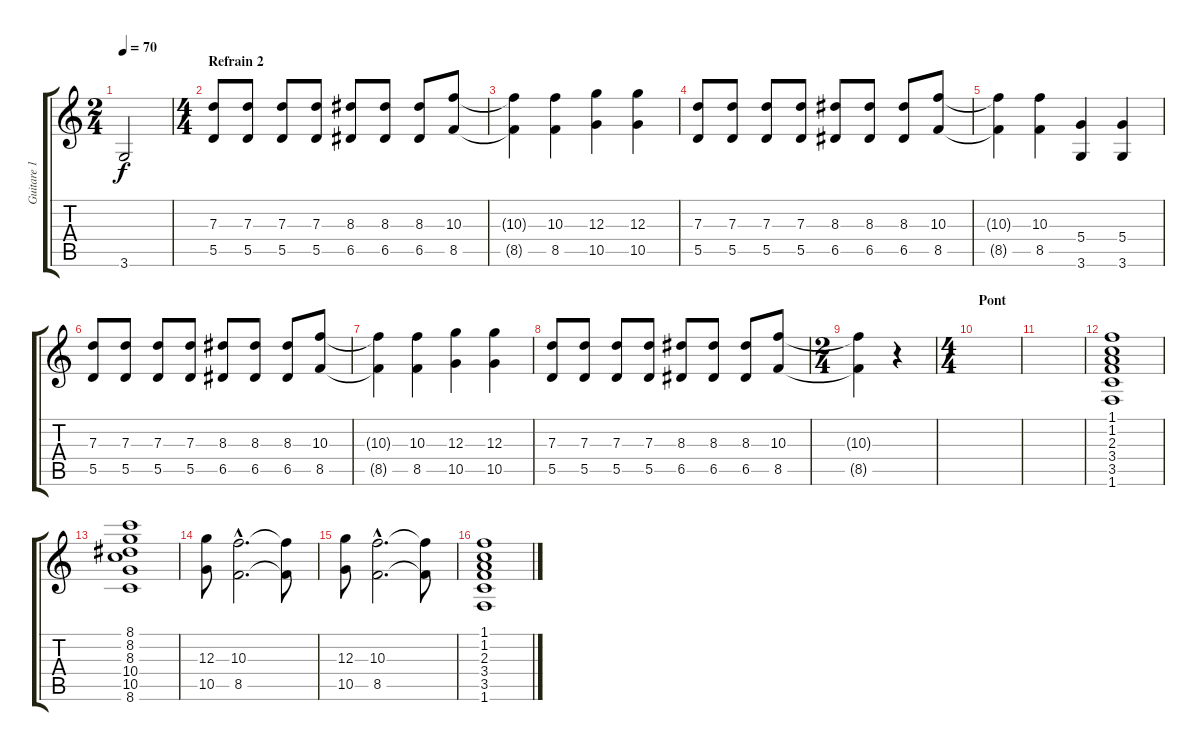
\track ("Guitare 1" "Guitare 1") {instrument distortionguitar}
\staff {score tabs}
\tuning (E4 B3 G3 D3 A2 E2) {hide}
\ts (2 4)
\tempo 70
\clef g2
\ks c
3.6{t}.2{dy f} |
\ts (4 4)
\section ("" "Refrain 2")
(7.3 5.5).8{volume 13 instrument distortionguitar} (7.3 5.5).8 (7.3 5.5).8 (7.3 5.5).8 (8.3 6.5).8 (8.3 6.5).8 (8.3 6.5).8 (10.3 8.5).8 |
(10.3{t} 8.5{t}).4 (10.3 8.5).4 (12.3 10.5).4 (12.3 10.5).4 |
(7.3 5.5).8 (7.3 5.5).8 (7.3 5.5).8 (7.3 5.5).8 (8.3 6.5).8 (8.3 6.5).8 (8.3 6.5).8 (10.3 8.5).8 |
(10.3{t} 8.5{t}).4 (10.3 8.5).4 (5.4 3.6).4 (5.4 3.6).4 |
(7.3 5.5).8{volume 13 instrument distortionguitar} (7.3 5.5).8 (7.3 5.5).8 (7.3 5.5).8 (8.3 6.5).8 (8.3 6.5).8 (8.3 6.5).8 (10.3 8.5).8 |
(10.3{t} 8.5{t}).4 (10.3 8.5).4 (12.3 10.5).4 (12.3 10.5).4 |
(7.3 5.5).8 (7.3 5.5).8 (7.3 5.5).8 (7.3 5.5).8 (8.3 6.5).8 (8.3 6.5).8 (8.3 6.5).8 (10.3 8.5).8 |
\ts (2 4)
(10.3{t} 8.5{t}).4 r.4 |
\ts (4 4)
\section ("" "Pont")
|
|
(1.1 1.2 2.3 3.4 3.5 1.6).1 |
(8.1 8.2 8.3 10.4 10.5 8.6).1 |
(12.3 10.5).8 (10.3{hac} 8.5{hac}).2{d} (10.3{t} 8.5{t}).8 |
(12.3 10.5).8 (10.3{hac} 8.5{hac}).2{d} (10.3{t} 8.5{t}).8 |
(1.1 1.2 2.3 3.4 3.5 1.6).1
